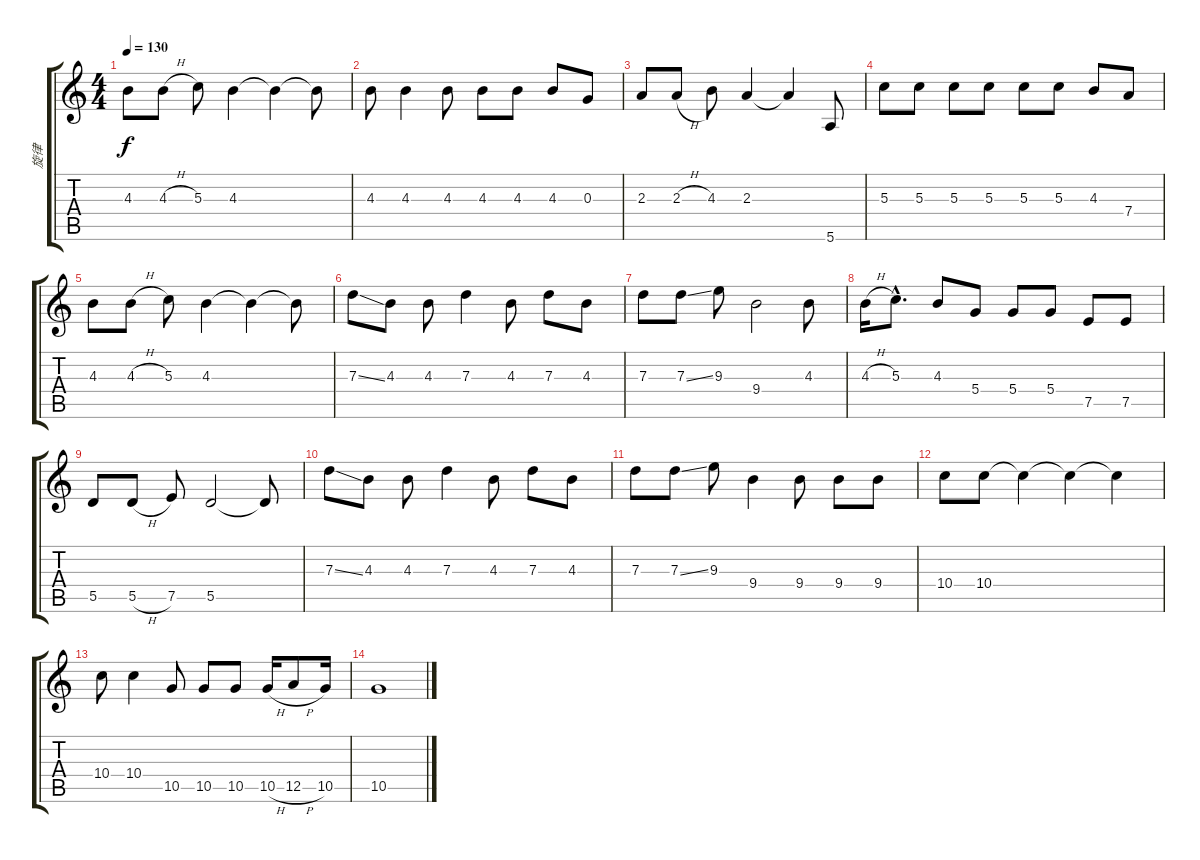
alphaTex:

\track ("旋律" "旋律") {instrument acousticguitarsteel}
\staff {score tabs}
\tuning (E4 B3 G3 D3 A2 E2) {hide}
\ts (4 4)
\tempo 130
\clef g2
\ks c
4.3.8{dy f} 4.3{h}.8 5.3.8 4.3.4 4.3{t}.4 4.3{t}.8 |
4.3.8 4.3.4 4.3.8 4.3.8 4.3.8 4.3.8 0.3.8 |
2.3.8 2.3{h}.8 4.3.8 2.3.4 2.3{t}.4 5.6.8 |
5.3.8 5.3.8 5.3.8 5.3.8 5.3.8 5.3.8 4.3.8 7.4.8 |
4.3.8 4.3{h}.8 5.3.8 4.3.4 4.3{t}.4 4.3{t}.8 |
7.3{ss}.8 4.3.8 4.3.8 7.3.4 4.3.8 7.3.8 4.3.8 |
7.3.8 7.3{ss}.8 9.3.8 9.4.2 4.3.8 |
4.3{h}.16 5.3{hac}.8{d} 4.3.8 5.4.8 5.4.8 5.4.8 7.5.8 7.5.8 |
5.5.8 5.5{h}.8 7.5.8 5.5.2 5.5{t}.8 |
7.3{ss}.8 4.3.8 4.3.8 7.3.4 4.3.8 7.3.8 4.3.8 |
7.3.8 7.3{ss}.8 9.3.8 9.4.4 9.4.8 9.4.8 9.4.8 |
10.4.8 10.4.8 10.4{t}.4 10.4{t}.4 10.4{t}.4 |
10.4.8 10.4.4 10.5.8 10.5.8 10.5.8 10.5{h}.16 12.5{h}.8 10.5.16 |
10.5.1
